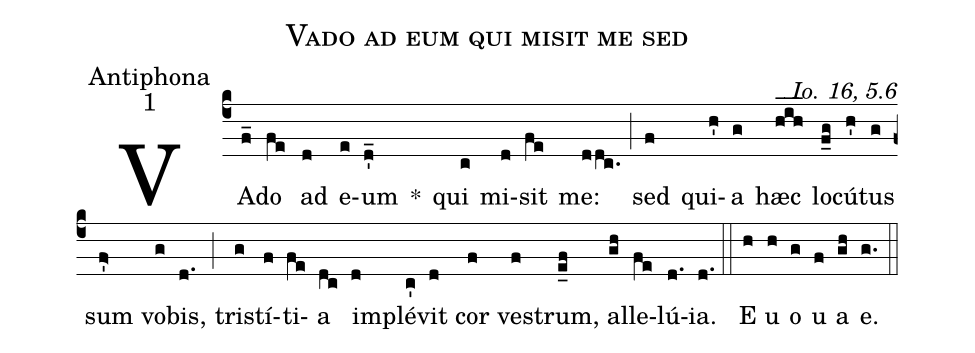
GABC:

name:Vado ad eum qui misit me sed;
office-part:Antiphona;
mode:1;
commentary:Io. 16, 5.6;
%%
(c4)
VA(f_)do(fe) ad(d) e(e)um(d'_) *()
qui(c) mi(d)sit(fe) me:(ddc.) (;)
sed(f) qui(h')a(g) hæc(hih___) lo(f_g)cú(h')tus(g) sum(f>') vo(g)bis,(d.) (;)
tris(g)tí(f)ti(fe)a(dc) im(d)plé(c')vit(d) cor(f) ves(f)trum,(e_f) al(gh)le(fe)lú(d.)ia.(d.) (::)
E(h) u(h) o(g) u(f) a(gh) e.(g.) (::)
